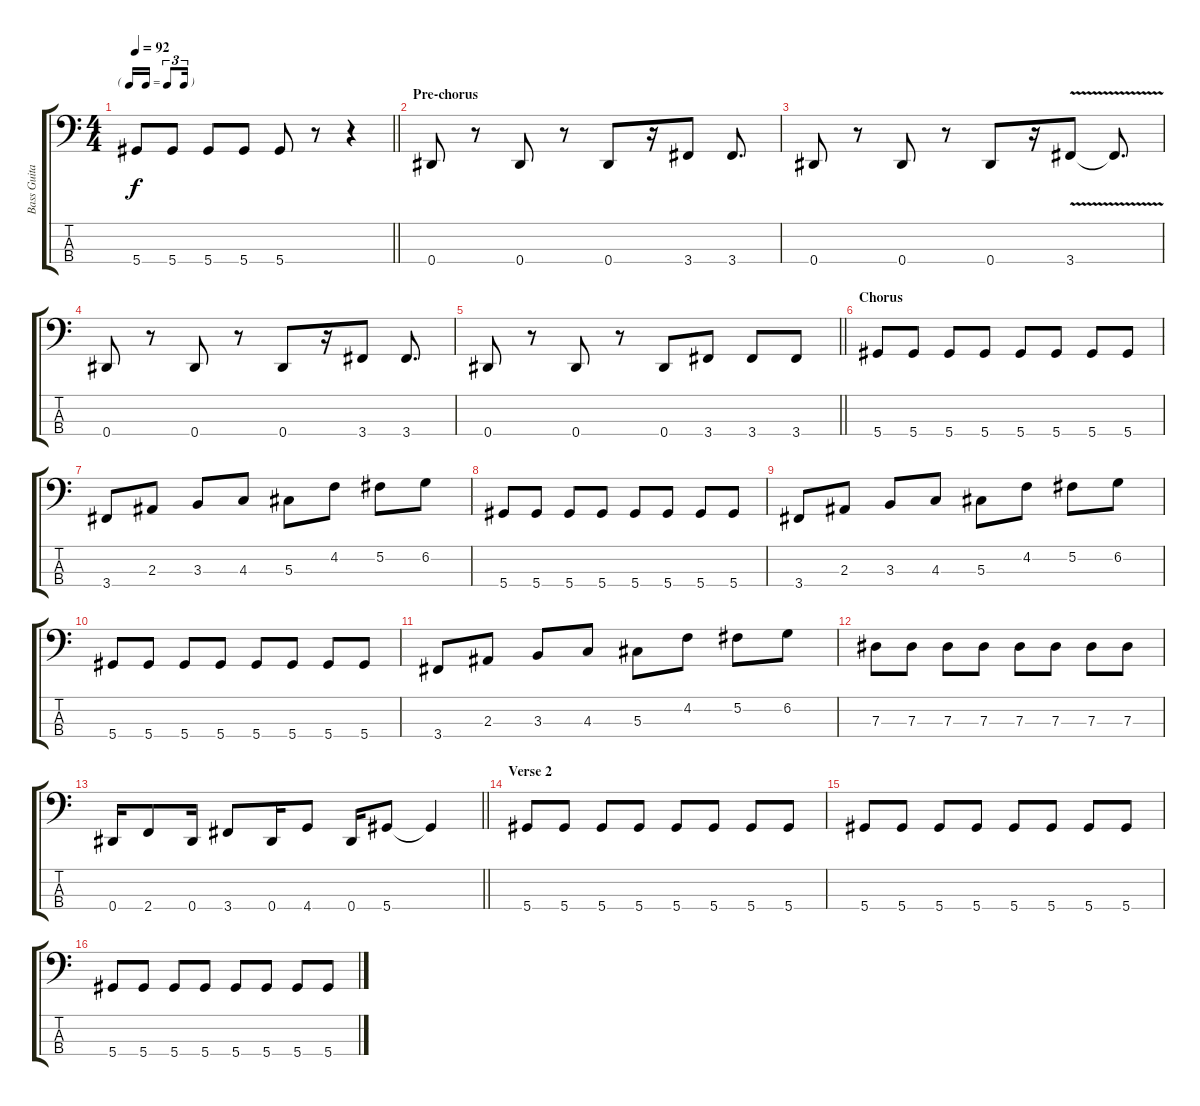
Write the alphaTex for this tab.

\track ("Bass Guitar" "Bass Guita") {instrument electricbasspick}
\staff {score tabs}
\tuning (Gb2 Db2 Ab1 Eb1) {hide}
\ts (4 4)
\tf triplet16th
\tempo 92
\clef f4
\barLineRight lightlight
\ks c
5.4.8{dy f} 5.4.8 5.4.8 5.4.8 5.4.8 r.8 r.4 |
\section ("" "Pre-chorus")
0.4.8 r.8 0.4.8 r.8 0.4.8 r.16 3.4.8 3.4.8{d} |
0.4.8 r.8 0.4.8 r.8 0.4.8 r.16 3.4{v}.8 3.4{t}.8{d} |
0.4.8 r.8 0.4.8 r.8 0.4.8 r.16 3.4.8 3.4.8{d} |
\barLineRight lightlight
0.4.8 r.8 0.4.8 r.8 0.4.8 3.4.8 3.4.8 3.4.8 |
\section ("" "Chorus")
5.4.8 5.4.8 5.4.8 5.4.8 5.4.8 5.4.8 5.4.8 5.4.8 |
3.4.8 2.3.8 3.3.8 4.3.8 5.3.8 4.2.8 5.2.8 6.2.8 |
5.4.8 5.4.8 5.4.8 5.4.8 5.4.8 5.4.8 5.4.8 5.4.8 |
3.4.8 2.3.8 3.3.8 4.3.8 5.3.8 4.2.8 5.2.8 6.2.8 |
5.4.8 5.4.8 5.4.8 5.4.8 5.4.8 5.4.8 5.4.8 5.4.8 |
3.4.8 2.3.8 3.3.8 4.3.8 5.3.8 4.2.8 5.2.8 6.2.8 |
7.3.8 7.3.8 7.3.8 7.3.8 7.3.8 7.3.8 7.3.8 7.3.8 |
\barLineRight lightlight
0.4.16 2.4.8 0.4.16 3.4.8 0.4.16 4.4.8 0.4.16 5.4.8 5.4{t}.4 |
\section ("" "Verse 2")
5.4.8 5.4.8 5.4.8 5.4.8 5.4.8 5.4.8 5.4.8 5.4.8 |
5.4.8 5.4.8 5.4.8 5.4.8 5.4.8 5.4.8 5.4.8 5.4.8 |
5.4.8 5.4.8 5.4.8 5.4.8 5.4.8 5.4.8 5.4.8 5.4.8
